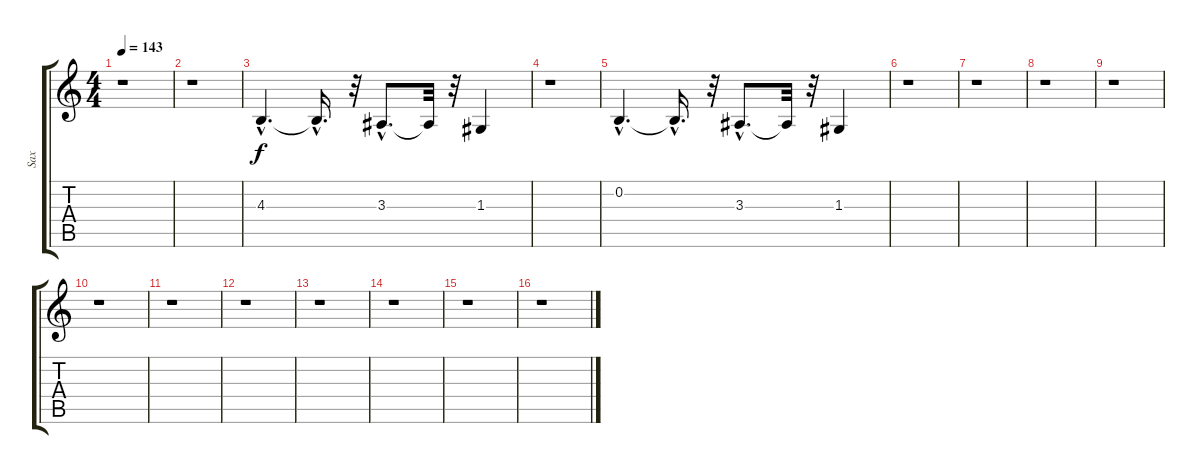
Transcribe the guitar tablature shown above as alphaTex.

\track ("Sax" "Sax") {instrument baritonesax}
\staff {score tabs}
\tuning (E4 B3 G3 D3 A2 E2) {hide}
\ts (4 4)
\tempo 143
\clef g2
\ks c
r.1{dy f instrument baritonesax} |
r.1 |
4.3{hac}.4{d} 4.3{hac t}.16{d} r.32 3.3{hac}.8{d} 3.3{t}.32 r.32 1.3.4 |
r.1 |
0.2{hac}.4{d} 0.2{hac t}.16{d} r.32 3.3{hac}.8{d} 3.3{t}.32 r.32 1.3.4 |
r.1 |
r.1 |
r.1 |
r.1 |
r.1 |
r.1 |
r.1 |
r.1 |
r.1 |
r.1 |
r.1
